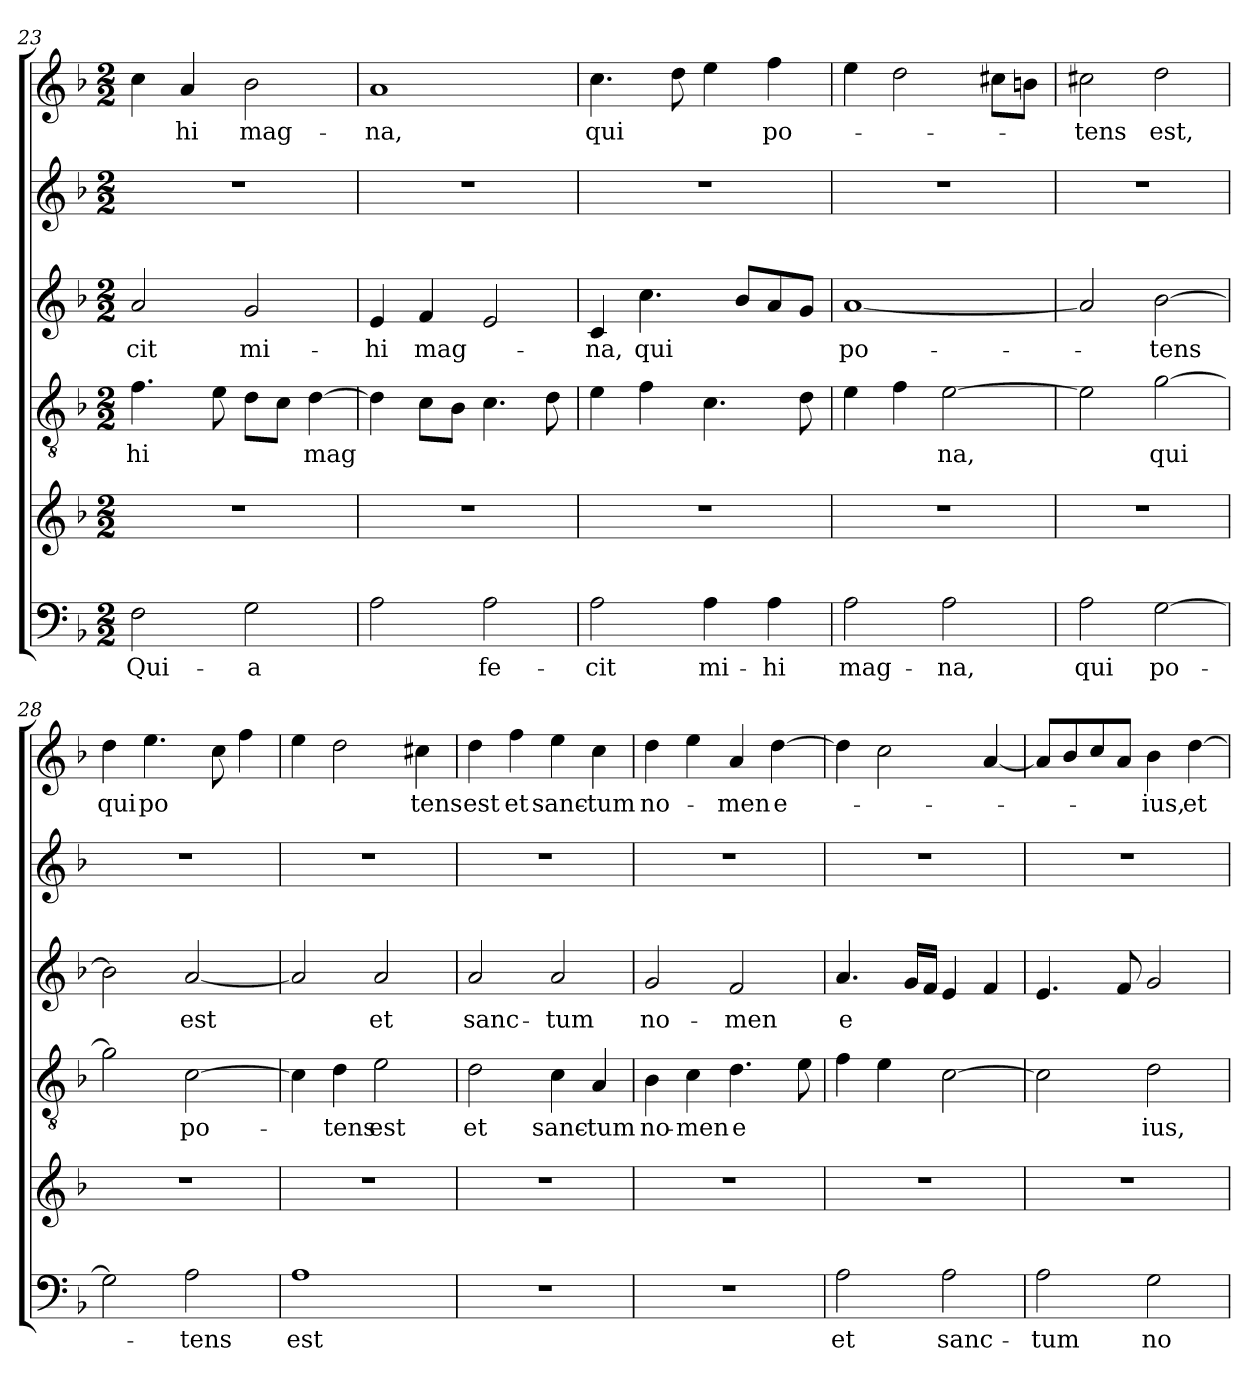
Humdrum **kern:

**kern	**text	**kern	**kern	**text	**kern	**text	**kern	**kern	**text
*part6	*part6	*part5	*part4	*part4	*part3	*part3	*part2	*part1	*part1
*staff6	*staff6	*staff5	*staff4	*staff4	*staff3	*staff3	*staff2	*staff1	*staff1
*clefF4	*	*clefG2	*clefGv2	*	*clefG2	*	*clefG2	*clefG2	*
*k[b-]	*	*k[b-]	*k[b-]	*	*k[b-]	*	*k[b-]	*k[b-]	*
*F:	*	*F:	*F:	*	*F:	*	*F:	*F:	*
*M2/2	*	*M2/2	*M2/2	*	*M2/2	*	*M2/2	*M2/2	*
=23	=23	=23	=23	=23	=23	=23	=23	=23	=23
!	!LO:LY:b	!	!	!LO:LY:b	!	!LO:LY:b	!	!	!
2F\	Qui-	1r	4.f\	-hi	2a/	-cit	1r	4cc\	.
!	!	!	!	!	!	!	!	!	!LO:LY:b
.	.	.	.	.	.	.	.	4a/	hi
.	.	.	8e\	.	.	.	.	.	.
!	!LO:LY:b	!	!	!	!	!LO:LY:b	!	!	!LO:LY:b
2G\	-a	.	8d\L	.	2g/	mi-	.	2b-\	mag-
.	.	.	8c\J	.	.	.	.	.	.
!	!	!	!	!LO:LY:b	!	!	!	!	!
.	.	.	[4d\	mag	.	.	.	.	.
=24	=24	=24	=24	=24	=24	=24	=24	=24	=24
!	!	!	!	!	!	!LO:LY:b	!	!	!LO:LY:b
2A\	.	1r	4d\]	.	4e/	-hi	1r	1a	-na,
!	!	!	!	!	!	!LO:LY:b	!	!	!
.	.	.	8c\L	.	4f/	mag-	.	.	.
.	.	.	8B-\J	.	.	.	.	.	.
!	!LO:LY:b	!	!	!	!	!	!	!	!
2A\	fe-	.	4.c\	.	2e/	.	.	.	.
.	.	.	8d\	.	.	.	.	.	.
=25	=25	=25	=25	=25	=25	=25	=25	=25	=25
!	!LO:LY:b	!	!	!	!	!LO:LY:b	!	!	!LO:LY:b
2A\	-cit	1r	4e\	.	4c/	-na,	1r	4.cc\	qui
!	!	!	!	!	!	!LO:LY:b	!	!	!
.	.	.	4f\	.	4.cc\	qui	.	.	.
.	.	.	.	.	.	.	.	8dd\	.
!	!LO:LY:b	!	!	!	!	!	!	!	!
4A\	mi-	.	4.c\	.	.	.	.	4ee\	.
.	.	.	.	.	8b-/L	.	.	.	.
!	!LO:LY:b	!	!	!	!	!	!	!	!LO:LY:b
4A\	-hi	.	.	.	8a/	.	.	4ff\	po-
.	.	.	8d\	.	8g/J	.	.	.	.
=26	=26	=26	=26	=26	=26	=26	=26	=26	=26
!	!LO:LY:b	!	!	!	!	!LO:LY:b	!	!	!
2A\	mag-	1r	4e\	.	[1a	po-	1r	4ee\	.
.	.	.	4f\	.	.	.	.	2dd\	.
!	!LO:LY:b	!	!	!LO:LY:b	!	!	!	!	!
2A\	-na,	.	[2e\	na,	.	.	.	.	.
.	.	.	.	.	.	.	.	8cc#\L	.
.	.	.	.	.	.	.	.	8b\J	.
!!LO:LB:g=z
=27	=27	=27	=27	=27	=27	=27	=27	=27	=27
!	!LO:LY:b	!	!	!	!	!	!	!	!LO:LY:b
2A\	qui	1r	2e\]	.	2a/]	.	1r	2cc#\	-­tens
!	!LO:LY:b	!	!	!LO:LY:b	!	!LO:LY:b	!	!	!LO:LY:b
[2G\	po-	.	[2g\	qui	[2b-\	-tens	.	2dd\	est,
=28	=28	=28	=28	=28	=28	=28	=28	=28	=28
!	!	!	!	!	!	!	!	!	!LO:LY:b
2G\]	.	1r	2g\]	.	2b-\]	.	1r	4dd\	qui
!	!	!	!	!	!	!	!	!	!LO:LY:b
.	.	.	.	.	.	.	.	4.ee\	po
!	!LO:LY:b	!	!	!LO:LY:b	!	!LO:LY:b	!	!	!
2A\	-tens	.	[2c\	po-	[2a/	est	.	.	.
.	.	.	.	.	.	.	.	8cc\	.
.	.	.	.	.	.	.	.	4ff\	.
=29	=29	=29	=29	=29	=29	=29	=29	=29	=29
!	!LO:LY:b	!	!	!	!	!	!	!	!
1A	est	1r	4c\]	.	2a/]	.	1r	4ee\	.
!	!	!	!	!LO:LY:b	!	!	!	!	!
.	.	.	4d\	-tens	.	.	.	2dd\	.
!	!	!	!	!LO:LY:b	!	!LO:LY:b	!	!	!
.	.	.	2e\	est	2a/	et	.	.	.
!	!	!	!	!	!	!	!	!	!LO:LY:b
.	.	.	.	.	.	.	.	4cc#\	tens
=30	=30	=30	=30	=30	=30	=30	=30	=30	=30
!	!	!	!	!LO:LY:b	!	!LO:LY:b	!	!	!LO:LY:b
1r	.	1r	2d\	et	2a/	sanc-	1r	4dd\	est
!	!	!	!	!	!	!	!	!	!LO:LY:b
.	.	.	.	.	.	.	.	4ff\	et
!	!	!	!	!LO:LY:b	!	!LO:LY:b	!	!	!LO:LY:b
.	.	.	4c\	sanc-	2a/	-tum	.	4ee\	sanc-
!	!	!	!	!LO:LY:b	!	!	!	!	!LO:LY:b
.	.	.	4A/	-tum	.	.	.	4cc\	-tum
=31	=31	=31	=31	=31	=31	=31	=31	=31	=31
!	!	!	!	!LO:LY:b	!	!LO:LY:b	!	!	!LO:LY:b
1r	.	1r	4B-\	no-	2g/	no-	1r	4dd\	no-
!	!	!	!	!LO:LY:b	!	!	!	!	!
.	.	.	4c\	-men	.	.	.	4ee\	.
!	!	!	!	!LO:LY:b	!	!LO:LY:b	!	!	!LO:LY:b
.	.	.	4.d\	e	2f/	-men	.	4a/	-men
!	!	!	!	!	!	!	!	!	!LO:LY:b
.	.	.	.	.	.	.	.	[4dd\	e-
.	.	.	8e\	.	.	.	.	.	.
!!LO:LB:g=z
=32	=32	=32	=32	=32	=32	=32	=32	=32	=32
!	!LO:LY:b	!	!	!	!	!LO:LY:b	!	!	!
2A\	et	1r	4f\	.	4.a/	e	1r	4dd\]	.
.	.	.	4e\	.	.	.	.	2cc\	.
.	.	.	.	.	16g/LL	.	.	.	.
.	.	.	.	.	16f/JJ	.	.	.	.
!	!LO:LY:b	!	!	!	!	!	!	!	!
2A\	sanc-	.	[2c\	.	4e/	.	.	.	.
.	.	.	.	.	4f/	.	.	[4a/	.
=33	=33	=33	=33	=33	=33	=33	=33	=33	=33
!	!LO:LY:b	!	!	!	!	!	!	!	!
2A\	-tum	1r	2c\]	.	4.e/	.	1r	8a/L]	.
.	.	.	.	.	.	.	.	8b-/	.
.	.	.	.	.	.	.	.	8cc/	.
.	.	.	.	.	8f/	.	.	8a/J	.
!	!LO:LY:b	!	!	!LO:LY:b	!	!	!	!	!LO:LY:b
2G\	no-	.	2d\	ius,	2g/	.	.	4b-\	-ius,
!	!	!	!	!	!	!	!	!	!LO:LY:b
.	.	.	.	.	.	.	.	[4dd\	et
=	=	=	=	=	=	=	=	=	=
*-	*-	*-	*-	*-	*-	*-	*-	*-	*-
